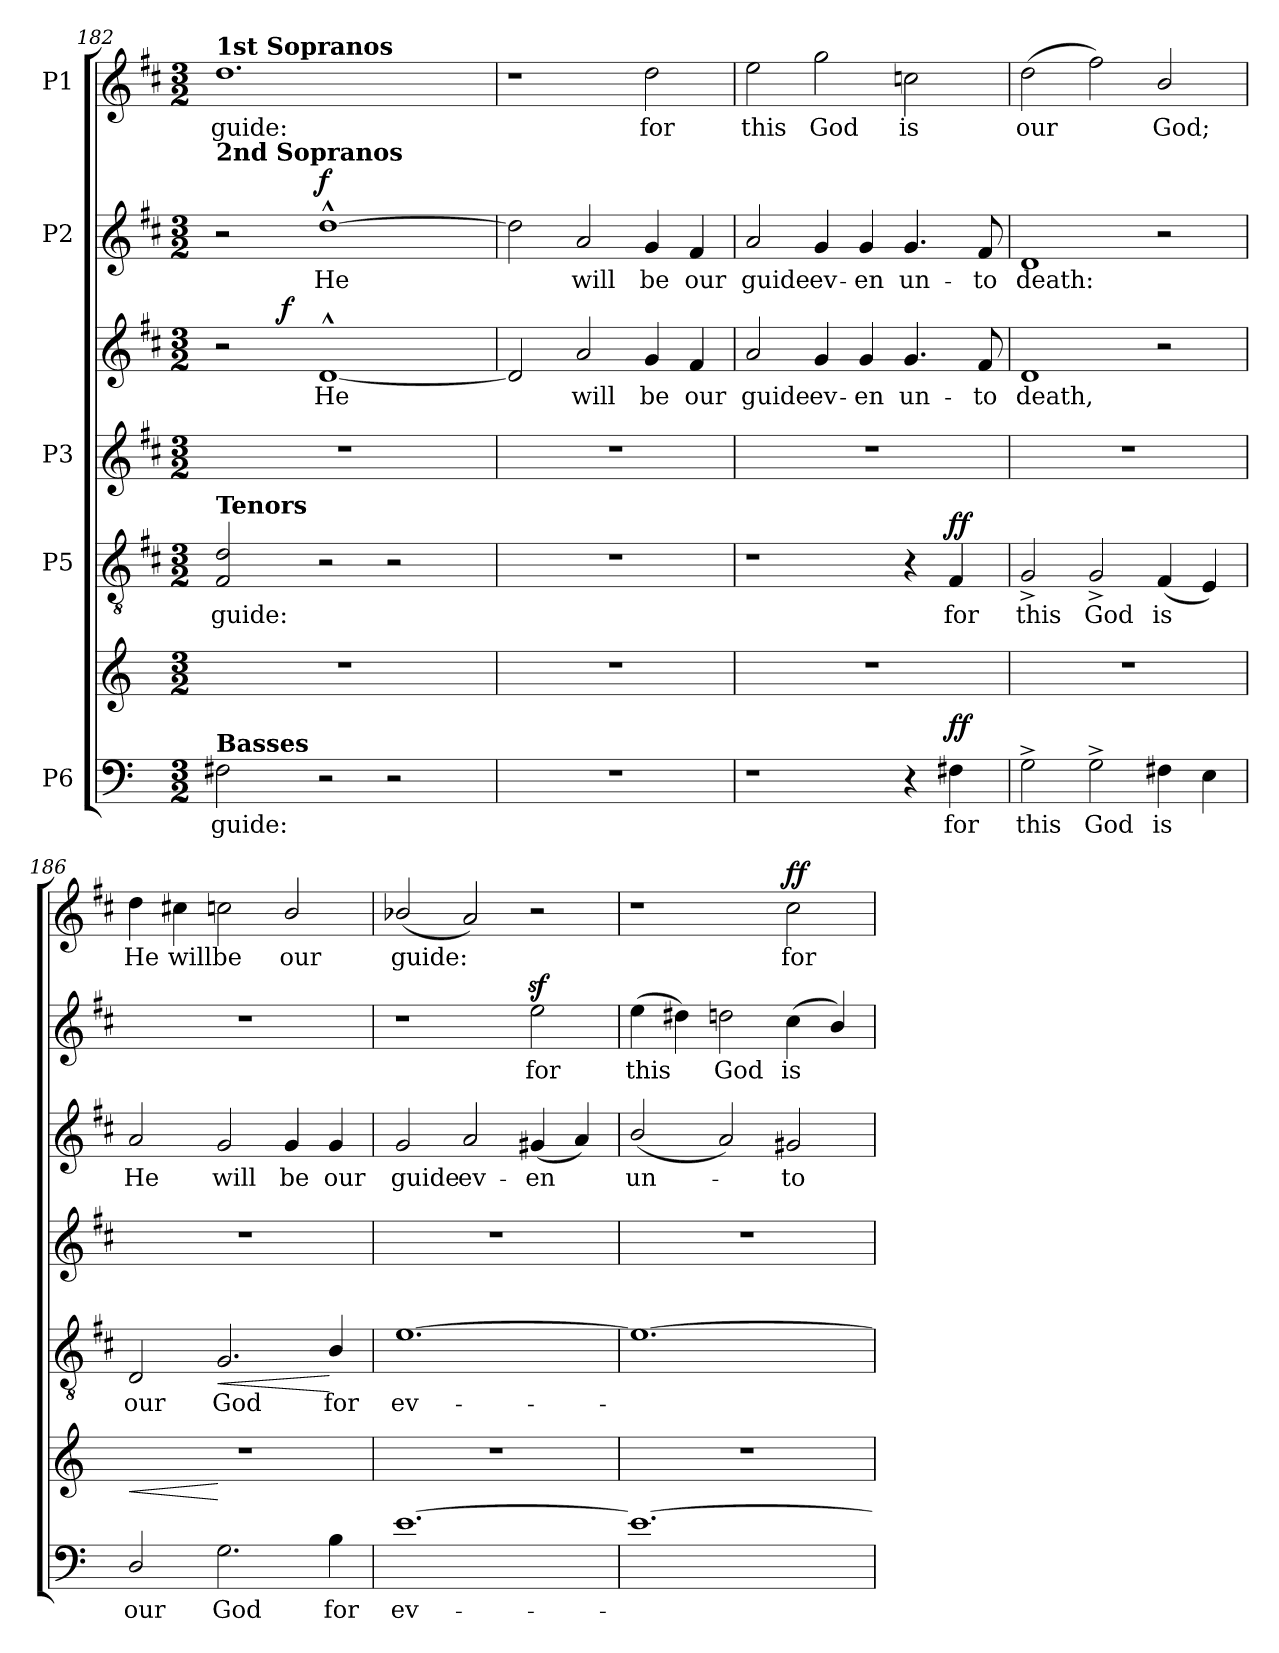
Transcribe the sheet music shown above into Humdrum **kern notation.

**kern	**text	**kern	**dynam	**kern	**text	**dynam	**kern	**kern	**text	**dynam	**kern	**text	**dynam	**kern	**text	**dynam
*part5	*part5	*part5	*part5	*part4	*part4	*part4	*part3	*part3	*part3	*part3	*part2	*part2	*part2	*part1	*part1	*part1
*staff7	*staff7	*staff6	*staff6/7	*staff5	*staff5	*staff5	*staff4	*staff3	*staff3	*staff3/4	*staff2	*staff2	*staff2	*staff1	*staff1	*staff1
*I"P6	*	*	*	*I"P5	*	*	*I"P3	*	*	*	*I"P2	*	*	*I"P1	*	*
!!LO:PB:g=z
*clefF4	*	*clefG2	*	*clefGv2	*	*	*clefG2	*clefG2	*	*	*clefG2	*	*	*clefG2	*	*
*	*	*	*	*ITrd7c12	*	*	*	*	*	*	*	*	*	*	*	*
*k[]	*	*k[]	*	*k[f#c#]	*	*	*k[f#c#]	*k[f#c#]	*	*	*k[f#c#]	*	*	*k[f#c#]	*	*
*C:	*	*C:	*	*D:	*	*	*D:	*D:	*	*	*D:	*	*	*D:	*	*
*M3/2	*	*M3/2	*	*M3/2	*	*	*M3/2	*M3/2	*	*	*M3/2	*	*	*M3/2	*	*
=182	=182	=182	=182	=182	=182	=182	=182	=182	=182	=182	=182	=182	=182	=182	=182	=182
!	!LO:LY:b:color=#000000	!LO:N:vis=1	!	!	!	!	!	!	!	!	!	!	!	!	!	!
!	!	!	!	!	!LO:LY:b:color=#000000	!	!LO:N:vis=1	!	!	!	!	!	!	!	!	!
!	!	!	!	!	!	!	!	!	!	!	!	!	!	!LO:TX:a:B:t=1st Sopranos	!	!
!	!	!	!	!	!	!	!	!	!	!	!LO:TX:a:B:t=2nd Sopranos	!	!	!	!	!
!	!	!	!	!	!	!	!	!LO:TX:a:B:t=Altos	!	!	!	!	!	!	!	!
!	!	!	!	!LO:TX:a:B:t=Tenors	!	!	!	!	!	!	!	!	!	!	!	!
!LO:TX:a:B:t=Basses	!	!	!	!	!	!	!	!	!	!	!	!	!	!	!	!
!	!	!	!	!	!	!	!	!	!	!	!	!	!	!	!LO:LY:b:color=#000000	!
*	*	*	*	*	*	*	*	*^	*	*	*	*	*	*	*	*
2F#i\	guide:	1.r	.	2FF#i/ 2Di	guide:	.	1.r	2r	4ryy	.	.	2r	.	.	1.ddi	guide:	.
.	.	.	.	.	.	.	.	.	16ryy	.	.	.	.	.	.	.	.
.	.	.	.	.	.	.	.	.	1024ryy	.	.	.	.	.	.	.	.
.	.	.	.	.	.	.	.	.	1ryy	.	f	.	.	.	.	.	.
!	!	!	!	!	!	!	!	!	!	!LO:LY:b:color=#000000	!	!	!	!	!	!	!
!	!	!	!	!	!	!	!	!	!	!	!	!	!LO:LY:b:color=#000000	!	!	!	!
2r	.	.	.	2r	.	.	.	[1d^^i	.	He	.	[1dd^^i	-He	f	.	.	.
2r	.	.	.	2r	.	.	.	.	.	.	.	.	.	.	.	.	.
.	.	.	.	.	.	.	.	.	8ryy	.	.	.	.	.	.	.	.
.	.	.	.	.	.	.	.	.	32ryy	.	.	.	.	.	.	.	.
.	.	.	.	.	.	.	.	.	64ryy	.	.	.	.	.	.	.	.
.	.	.	.	.	.	.	.	.	128...ryy	.	.	.	.	.	.	.	.
=183	=183	=183	=183	=183	=183	=183	=183	=183	=183	=183	=183	=183	=183	=183	=183	=183	=183
!LO:N:vis=1	!	!LO:N:vis=1	!	!LO:N:vis=1	!	!	!LO:N:vis=1	!	!	!	!	!	!	!	!	!	!
*	*	*	*	*	*	*	*	*v	*v	*	*	*	*	*	*	*	*
1.r	.	1.r	.	1.r	.	.	1.r	2di/]	.	.	2ddi\]	.	.	1r	.	.
!	!	!	!	!	!	!	!	!	!LO:LY:b:color=#000000	!	!	!	!	!	!	!
!	!	!	!	!	!	!	!	!	!	!	!	!LO:LY:b:color=#000000	!	!	!	!
.	.	.	.	.	.	.	.	2ai/	will	.	2ai/	will	.	.	.	.
!	!	!	!	!	!	!	!	!	!LO:LY:b:color=#000000	!	!	!	!	!	!	!
!	!	!	!	!	!	!	!	!	!	!	!	!LO:LY:b:color=#000000	!	!	!	!
!	!	!	!	!	!	!	!	!	!	!	!	!	!	!	!LO:LY:b:color=#000000	!
.	.	.	.	.	.	.	.	4gi/	be	.	4gi/	be	.	2ddi\	for	.
!	!	!	!	!	!	!	!	!	!LO:LY:b:color=#000000	!	!	!	!	!	!	!
!	!	!	!	!	!	!	!	!	!	!	!	!LO:LY:b:color=#000000	!	!	!	!
.	.	.	.	.	.	.	.	4f#i/	our	.	4f#i/	our	.	.	.	.
=184	=184	=184	=184	=184	=184	=184	=184	=184	=184	=184	=184	=184	=184	=184	=184	=184
!	!	!LO:N:vis=1	!	!	!	!	!LO:N:vis=1	!	!	!	!	!	!	!	!	!
!	!	!	!	!	!	!	!	!	!LO:LY:b:color=#000000	!	!	!	!	!	!	!
!	!	!	!	!	!	!	!	!	!	!	!	!LO:LY:b:color=#000000	!	!	!	!
!	!	!	!	!	!	!	!	!	!	!	!	!	!	!	!LO:LY:b:color=#000000	!
1r	.	1.r	.	1r	.	.	1.r	2ai/	guide	.	2ai/	guide	.	2eei\	this	.
!	!	!	!	!	!	!	!	!	!LO:LY:b:color=#000000	!	!	!	!	!	!	!
!	!	!	!	!	!	!	!	!	!	!	!	!LO:LY:b:color=#000000	!	!	!	!
!	!	!	!	!	!	!	!	!	!	!	!	!	!	!	!LO:LY:b:color=#000000	!
.	.	.	.	.	.	.	.	4gi/	ev-	.	4gi/	ev-	.	2ggi\	God	.
!	!	!	!	!	!	!	!	!	!LO:LY:b:color=#000000	!	!	!	!	!	!	!
!	!	!	!	!	!	!	!	!	!	!	!	!LO:LY:b:color=#000000	!	!	!	!
.	.	.	.	.	.	.	.	4gi/	-en	.	4gi/	-en	.	.	.	.
!	!	!	!	!	!	!	!	!	!LO:LY:b:color=#000000	!	!	!	!	!	!	!
!	!	!	!	!	!	!	!	!	!	!	!	!LO:LY:b:color=#000000	!	!	!	!
!	!	!	!	!	!	!	!	!	!	!	!	!	!	!	!LO:LY:b:color=#000000	!
4r	.	.	.	4r	.	.	.	4.gi/	un-	.	4.gi/	un-	.	2ccni\	is	.
!	!LO:LY:b:color=#000000	!	!	!	!	!	!	!	!	!	!	!	!	!	!	!
!	!	!	!	!	!LO:LY:b:color=#000000	!	!	!	!	!	!	!	!	!	!	!
4F#i\	for	.	ff	4FF#i/	for	ff	.	.	.	.	.	.	.	.	.	.
!	!	!	!	!	!	!	!	!	!LO:LY:b:color=#000000	!	!	!	!	!	!	!
!	!	!	!	!	!	!	!	!	!	!	!	!LO:LY:b:color=#000000	!	!	!	!
.	.	.	.	.	.	.	.	8f#i/	-to	.	8f#i/	-to	.	.	.	.
=185	=185	=185	=185	=185	=185	=185	=185	=185	=185	=185	=185	=185	=185	=185	=185	=185
!	!LO:LY:b:color=#000000	!LO:N:vis=1	!	!	!	!	!	!	!	!	!	!	!	!	!	!
!	!	!	!	!	!LO:LY:b:color=#000000	!	!LO:N:vis=1	!	!	!	!	!	!	!	!	!
!	!	!	!	!	!	!	!	!	!LO:LY:b:color=#000000	!	!	!	!	!	!	!
!	!	!	!	!	!	!	!	!	!	!	!	!LO:LY:b:color=#000000	!	!	!	!
!	!	!	!	!	!	!	!	!	!	!	!	!	!	!	!LO:LY:b:color=#000000	!
2G^i\	this	1.r	.	2GG^i/	this	.	1.r	1di	death,	.	1di	death:	.	(2ddi\	our	.
!	!LO:LY:b:color=#000000	!	!	!	!	!	!	!	!	!	!	!	!	!	!	!
!	!	!	!	!	!LO:LY:b:color=#000000	!	!	!	!	!	!	!	!	!	!	!
2G^i\	God	.	.	2GG^i/	God	.	.	.	.	.	.	.	.	2ff#i\)	.	.
!	!LO:LY:b:color=#000000	!	!	!	!	!	!	!	!	!	!	!	!	!	!	!
!	!	!	!	!	!LO:LY:b:color=#000000	!	!	!	!	!	!	!	!	!	!	!
!	!	!	!	!	!	!	!	!	!	!	!	!	!	!	!LO:LY:b:color=#000000	!
4F#i\	is	.	.	(4FF#i/	is	.	.	2r	.	.	2r	.	.	2bi/	God;	.
4Ei\	.	.	.	4EEi/)	.	.	.	.	.	.	.	.	.	.	.	.
=186	=186	=186	=186	=186	=186	=186	=186	=186	=186	=186	=186	=186	=186	=186	=186	=186
!	!LO:LY:b:color=#000000	!LO:N:vis=1	!LO:HP:b	!	!	!	!	!	!	!	!	!	!	!	!	!
!	!	!	!	!	!LO:LY:b:color=#000000	!	!LO:N:vis=1	!	!	!	!	!	!	!	!	!
!	!	!	!	!	!	!	!	!	!LO:LY:b:color=#000000	!	!LO:N:vis=1	!	!	!	!	!
!	!	!	!	!	!	!	!	!	!	!	!	!	!	!	!LO:LY:b:color=#000000	!
2Di/	our	1.r	<	2DDi/	our	.	1.r	2ai/	He	.	1.r	.	.	4ddi\	He	.
!	!	!	!	!	!	!	!	!	!	!	!	!	!	!	!LO:LY:b:color=#000000	!
.	.	.	.	.	.	.	.	.	.	.	.	.	.	4cc#Xi\	will	.
!	!LO:LY:b:color=#000000	!	!	!	!	!	!	!	!	!	!	!	!	!	!	!
!	!	!	!	!	!LO:LY:b:color=#000000	!LO:HP:b	!	!	!	!	!	!	!	!	!	!
!	!	!	!	!	!	!	!	!	!LO:LY:b:color=#000000	!	!	!	!	!	!	!
!	!	!	!	!	!	!	!	!	!	!	!	!	!	!	!LO:LY:b:color=#000000	!
2.Gi\	God	.	[	2.GGi/	God	<	.	2gi/	will	.	.	.	.	2ccni\	be	.
!	!	!	!	!	!	!	!	!	!LO:LY:b:color=#000000	!	!	!	!	!	!	!
!	!	!	!	!	!	!	!	!	!	!	!	!	!	!	!LO:LY:b:color=#000000	!
.	.	.	.	.	.	.	.	4gi/	be	.	.	.	.	2bi/	our	.
!	!LO:LY:b:color=#000000	!	!	!	!	!	!	!	!	!	!	!	!	!	!	!
!	!	!	!	!	!LO:LY:b:color=#000000	!	!	!	!	!	!	!	!	!	!	!
!	!	!	!	!	!	!	!	!	!LO:LY:b:color=#000000	!	!	!	!	!	!	!
4Bi\	for	.	.	4BBi/	for	[	.	4gi/	our	.	.	.	.	.	.	.
!!LO:LB:g=z
=187	=187	=187	=187	=187	=187	=187	=187	=187	=187	=187	=187	=187	=187	=187	=187	=187
!	!LO:LY:b:color=#000000	!LO:N:vis=1	!	!	!	!	!	!	!	!	!	!	!	!	!	!
!	!	!	!	!	!LO:LY:b:color=#000000	!	!LO:N:vis=1	!	!	!	!	!	!	!	!	!
!	!	!	!	!	!	!	!	!	!LO:LY:b:color=#000000	!	!	!	!	!	!	!
!	!	!	!	!	!	!	!	!	!	!	!	!	!	!	!LO:LY:b:color=#000000	!
[1.ei	ev-	1.r	.	[1.Ei	ev-	.	1.r	2gi/	guide	.	1r	.	.	(2b-Xi/	guide:	.
!	!	!	!	!	!	!	!	!	!LO:LY:b:color=#000000	!	!	!	!	!	!	!
.	.	.	.	.	.	.	.	2ai/	ev-	.	.	.	.	2ai/)	.	.
!	!	!	!	!	!	!	!	!	!LO:LY:b:color=#000000	!	!	!	!	!	!	!
!	!	!	!	!	!	!	!	!	!	!	!	!LO:LY:b:color=#000000	!	!	!	!
.	.	.	.	.	.	.	.	(4g#Xi/	-en	.	2eezi\	for	.	2r	.	.
.	.	.	.	.	.	.	.	4ai/)	.	.	.	.	.	.	.	.
=188	=188	=188	=188	=188	=188	=188	=188	=188	=188	=188	=188	=188	=188	=188	=188	=188
!	!	!LO:N:vis=1	!	!	!	!	!LO:N:vis=1	!	!	!	!	!	!	!	!	!
!	!	!	!	!	!	!	!	!	!LO:LY:b:color=#000000	!	!	!	!	!	!	!
!	!	!	!	!	!	!	!	!	!	!	!	!LO:LY:b:color=#000000	!	!	!	!
1.ei_	.	1.r	.	1.Ei_	.	.	1.r	(2bi/	un-	.	(4eei\	this	.	1r	.	.
.	.	.	.	.	.	.	.	.	.	.	4dd#Xi\)	.	.	.	.	.
!	!	!	!	!	!	!	!	!	!	!	!	!LO:LY:b:color=#000000	!	!	!	!
.	.	.	.	.	.	.	.	2ai/)	.	.	2ddni\	God	.	.	.	.
!	!	!	!	!	!	!	!	!	!LO:LY:b:color=#000000	!	!	!	!	!	!	!
!	!	!	!	!	!	!	!	!	!	!	!	!LO:LY:b:color=#000000	!	!	!	!
!	!	!	!	!	!	!	!	!	!	!	!	!	!	!	!LO:LY:b:color=#000000	!
.	.	.	.	.	.	.	.	2g#Xi/	-to	.	(4cc#i\	is	.	2cc#i\	for	ff
.	.	.	.	.	.	.	.	.	.	.	4bi/)	.	.	.	.	.
=	=	=	=	=	=	=	=	=	=	=	=	=	=	=	=	=
*-	*-	*-	*-	*-	*-	*-	*-	*-	*-	*-	*-	*-	*-	*-	*-	*-
